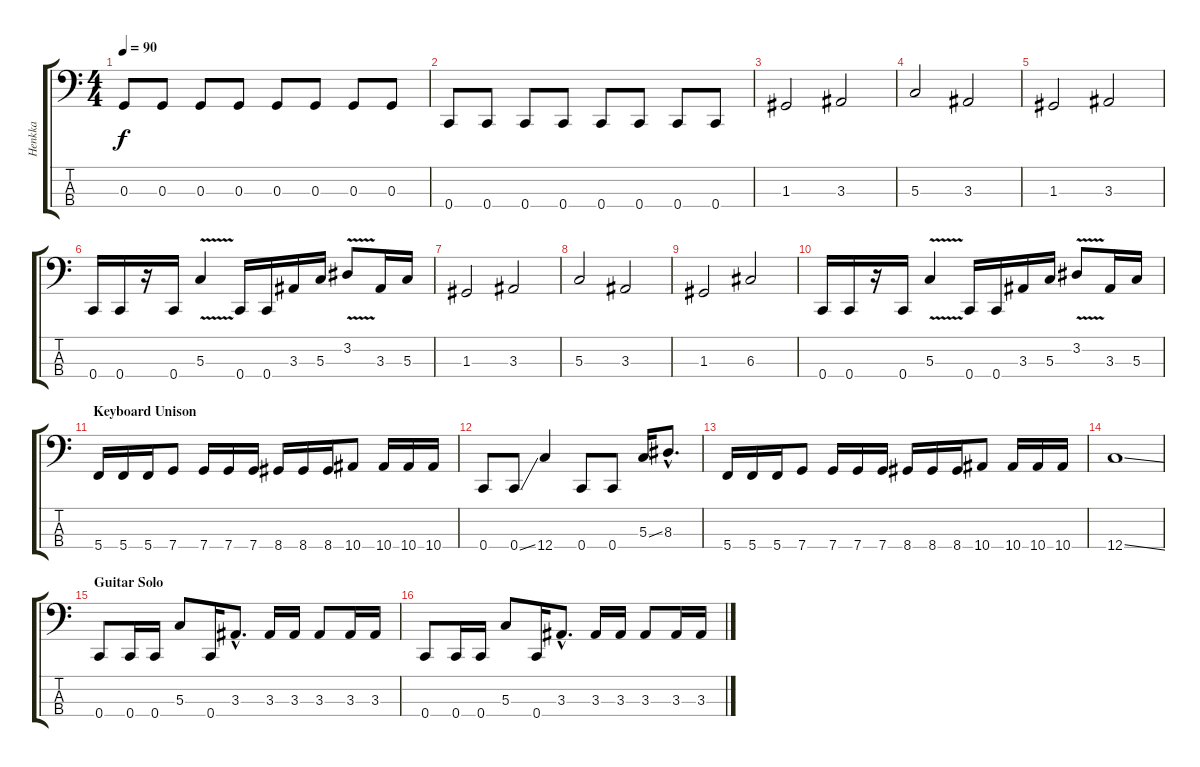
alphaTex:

\track ("Henkka" "Henkka") {instrument electricbassfinger}
\staff {score tabs}
\tuning (F2 C2 G1 C1) {hide}
\ts (4 4)
\tempo 90
\clef f4
\ks c
0.3.8{dy f} 0.3.8 0.3.8 0.3.8 0.3.8 0.3.8 0.3.8 0.3.8 |
0.4.8 0.4.8 0.4.8 0.4.8 0.4.8 0.4.8 0.4.8 0.4.8 |
1.3.2 3.3.2 |
5.3.2 3.3.2 |
1.3.2 3.3.2 |
0.4.16 0.4.16 r.16 0.4.16 5.3{v}.4 0.4.16 0.4.16 3.3.16 5.3.16 3.2{v}.8 3.3.16 5.3.16 |
1.3.2 3.3.2 |
5.3.2 3.3.2 |
1.3.2 6.3.2 |
0.4.16 0.4.16 r.16 0.4.16 5.3{v}.4 0.4.16 0.4.16 3.3.16 5.3.16 3.2{v}.8 3.3.16 5.3.16 |
\section ("" "Keyboard Unison")
5.4.16 5.4.16 5.4.16 7.4.8 7.4.16 7.4.16 7.4.16 8.4.16 8.4.16 8.4.16 10.4.8 10.4.16 10.4.16 10.4.16 |
0.4.8 0.4{ss}.8 12.4.4 0.4.8 0.4.8 5.3{ss}.16 8.3{hac}.8{d} |
5.4.16 5.4.16 5.4.16 7.4.8 7.4.16 7.4.16 7.4.16 8.4.16 8.4.16 8.4.16 10.4.8 10.4.16 10.4.16 10.4.16 |
12.4{ss}.1 |
\section ("" "Guitar Solo")
0.4.8 0.4.16 0.4.16 5.3.8 0.4.16 3.3{hac}.8{d} 3.3.16 3.3.16 3.3.8 3.3.16 3.3.16 |
0.4.8 0.4.16 0.4.16 5.3.8 0.4.16 3.3{hac}.8{d} 3.3.16 3.3.16 3.3.8 3.3.16 3.3.16
